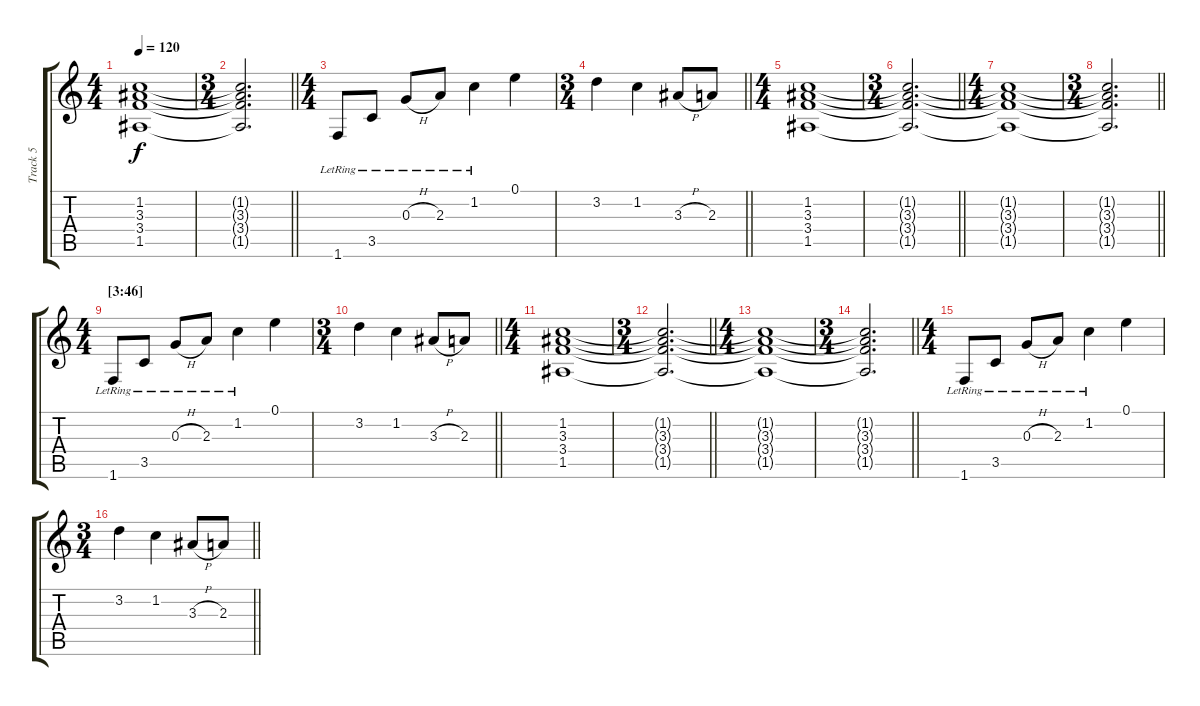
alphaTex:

\track ("Track 5" "Track 5") {instrument electricguitarjazz}
\staff {score tabs}
\tuning (E4 B3 G3 D3 A2 E2) {hide}
\ts (4 4)
\tempo 120
\clef g2
\ks c
(1.2{t} 3.3{t} 3.4{t} 1.5{t}).1{dy f} |
\ts (3 4)
\barLineRight lightlight
(1.2{t} 3.3{t} 3.4{t} 1.5{t}).2{d} |
\ts (4 4)
1.6{lr}.8 3.5{lr}.8 0.3{h lr}.8 2.3{lr}.8 1.2{lr}.4 0.1.4 |
\ts (3 4)
\barLineRight lightlight
3.2.4 1.2.4 3.3{h}.8 2.3.8 |
\ts (4 4)
(1.2 3.3 3.4 1.5).1 |
\ts (3 4)
\barLineRight lightlight
(1.2{t} 3.3{t} 3.4{t} 1.5{t}).2{d} |
\ts (4 4)
(1.2{t} 3.3{t} 3.4{t} 1.5{t}).1 |
\ts (3 4)
\barLineRight lightlight
(1.2{t} 3.3{t} 3.4{t} 1.5{t}).2{d} |
\ts (4 4)
\section ("" "[3:46]")
1.6{lr}.8 3.5{lr}.8 0.3{h lr}.8 2.3{lr}.8 1.2{lr}.4 0.1.4 |
\ts (3 4)
\barLineRight lightlight
3.2.4 1.2.4 3.3{h}.8 2.3.8 |
\ts (4 4)
(1.2 3.3 3.4 1.5).1 |
\ts (3 4)
\barLineRight lightlight
(1.2{t} 3.3{t} 3.4{t} 1.5{t}).2{d} |
\ts (4 4)
(1.2{t} 3.3{t} 3.4{t} 1.5{t}).1 |
\ts (3 4)
\barLineRight lightlight
(1.2{t} 3.3{t} 3.4{t} 1.5{t}).2{d} |
\ts (4 4)
1.6{lr}.8 3.5{lr}.8 0.3{h lr}.8 2.3{lr}.8 1.2{lr}.4 0.1.4 |
\ts (3 4)
\barLineRight lightlight
3.2.4 1.2.4 3.3{h}.8 2.3.8
